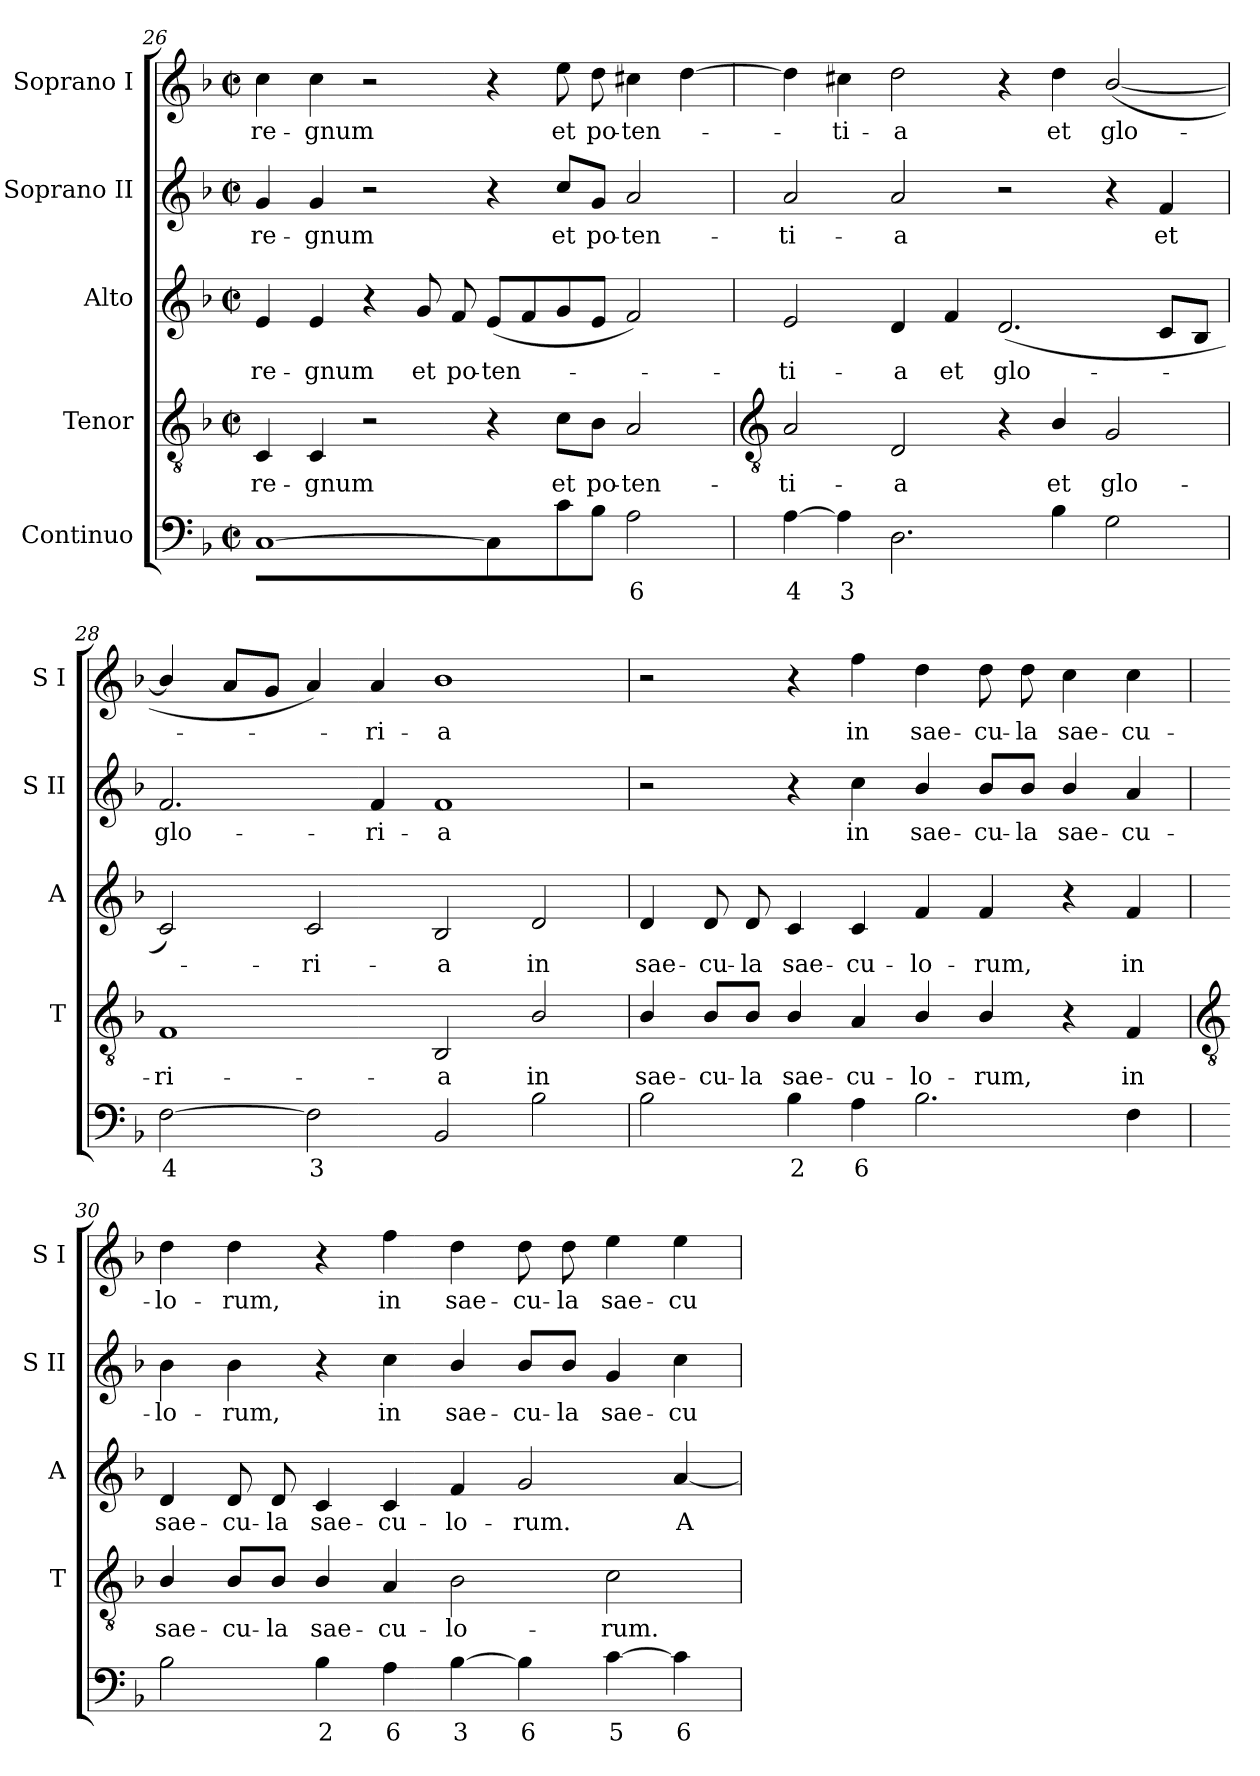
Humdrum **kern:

**kern	**text	**kern	**text	**kern	**text	**kern	**text	**kern	**text
*part5	*part5	*part4	*part4	*part3	*part3	*part2	*part2	*part1	*part1
*staff5	*staff5	*staff4	*staff4	*staff3	*staff3	*staff2	*staff2	*staff1	*staff1
*I"Continuo	*	*I"Tenor	*	*I"Alto	*	*I"Soprano II	*	*I"Soprano I	*
*	*	*I'T	*	*I'A	*	*I'S II	*	*I'S I	*
*clefF4	*	*clefGv2	*	*clefG2	*	*clefG2	*	*clefG2	*
*k[b-]	*	*k[b-]	*	*k[b-]	*	*k[b-]	*	*k[b-]	*
*F:	*	*F:	*	*F:	*	*F:	*	*F:	*
*M4/2	*	*M4/2	*	*M4/2	*	*M4/2	*	*M4/2	*
*met(c|)	*	*met(c|)	*	*met(c|)	*	*met(c|)	*	*met(c|)	*
=26	=26	=26	=26	=26	=26	=26	=26	=26	=26
!	!	!	!LO:LY:b	!	!LO:LY:b	!	!LO:LY:b	!	!LO:LY:b
[1C	.	4C	re-	4e	re-	4g	re-	4cc	re-
!	!	!	!LO:LY:b	!	!LO:LY:b	!	!LO:LY:b	!	!LO:LY:b
.	.	4C	-gnum	4e	-gnum	4g	-gnum	4cc	-gnum
.	.	2r	.	4r	.	2r	.	2r	.
!	!	!	!	!	!LO:LY:b	!	!	!	!
.	.	.	.	8g	et	.	.	.	.
!	!	!	!	!	!LO:LY:b	!	!	!	!
.	.	.	.	8f	po-	.	.	.	.
!	!	!	!	!	!LO:LY:b	!	!	!	!
4C]	.	4r	.	(<8eL	-ten-	4r	.	4r	.
.	.	.	.	8f	.	.	.	.	.
!	!	!	!LO:LY:b	!	!	!	!LO:LY:b	!	!LO:LY:b
8c	.	8c\L	et	8g	.	8cc/L	et	8ee	et
!	!	!	!LO:LY:b	!	!	!	!LO:LY:b	!	!LO:LY:b
8B-J	.	8B-\J	po-	8eJ	.	8g/J	po-	8dd	po-
!	!LO:LY:b	!	!LO:LY:b	!	!	!	!LO:LY:b	!	!LO:LY:b
2A	6	2A	-ten-	2f)	.	2a	-ten-	4cc#X	-ten-
.	.	.	.	.	.	.	.	[4dd	.
!!LO:LB:g=z
=27	=27	=27	=27	=27	=27	=27	=27	=27	=27
*	*	*clefGv2	*	*	*	*	*	*	*
!	!LO:LY:b	!	!LO:LY:b	!	!LO:LY:b	!	!LO:LY:b	!	!
[4A	4	2A	-ti-	2e	ti-	2a	-ti-	4dd]	.
!	!LO:LY:b	!	!	!	!	!	!	!	!LO:LY:b
4A]	3	.	.	.	.	.	.	4cc#X	ti-
!	!	!	!LO:LY:b	!	!LO:LY:b	!	!LO:LY:b	!	!LO:LY:b
2.D	.	2D	-a	4d	-a	2a	-a	2dd	-a
!	!	!	!	!	!LO:LY:b	!	!	!	!
.	.	.	.	4f	et	.	.	.	.
!	!	!	!	!	!LO:LY:b	!	!	!	!
.	.	4r	.	(<2.d	glo-	2r	.	4r	.
!	!	!	!LO:LY:b	!	!	!	!	!	!LO:LY:b
4B-	.	4B-/	et	.	.	.	.	4dd	et
!	!	!	!LO:LY:b	!	!	!	!	!	!LO:LY:b
2G	.	2G	glo-	.	.	4r	.	(<[2b-/	glo-
!	!	!	!	!	!	!	!LO:LY:b	!	!
.	.	.	.	8cL	.	4f	et	.	.
.	.	.	.	8B-J	.	.	.	.	.
=28	=28	=28	=28	=28	=28	=28	=28	=28	=28
!	!LO:LY:b	!	!LO:LY:b	!	!	!	!LO:LY:b	!	!
[2F	4	1F	-ri-	2c)	.	2.f	glo-	4b-/]	.
.	.	.	.	.	.	.	.	8aL	.
.	.	.	.	.	.	.	.	8gJ	.
!	!LO:LY:b	!	!	!	!LO:LY:b	!	!	!	!
2F]	3	.	.	2c	ri-	.	.	4a)	.
!	!	!	!	!	!	!	!LO:LY:b	!	!LO:LY:b
.	.	.	.	.	.	4f	-ri-	4a	ri-
!	!	!	!LO:LY:b	!	!LO:LY:b	!	!LO:LY:b	!	!LO:LY:b
2BB-	.	2BB-	-a	2B-	-a	1f	-a	1b-	-a
!	!	!	!LO:LY:b	!	!LO:LY:b	!	!	!	!
2B-	.	2B-/	in	2d	in	.	.	.	.
=29	=29	=29	=29	=29	=29	=29	=29	=29	=29
!	!	!	!LO:LY:b	!	!LO:LY:b	!	!	!	!
2B-	.	4B-/	sae-	4d	sae-	2r	.	2r	.
!	!	!	!LO:LY:b	!	!LO:LY:b	!	!	!	!
.	.	8B-/L	-cu-	8d	-cu-	.	.	.	.
!	!	!	!LO:LY:b	!	!LO:LY:b	!	!	!	!
.	.	8B-/J	-la	8d	-la	.	.	.	.
!	!LO:LY:b	!	!LO:LY:b	!	!LO:LY:b	!	!	!	!
4B-	2	4B-/	sae-	4c	sae-	4r	.	4r	.
!	!LO:LY:b	!	!LO:LY:b	!	!LO:LY:b	!	!LO:LY:b	!	!LO:LY:b
4A	6	4A	-cu-	4c	-cu-	4cc	in	4ff	in
!	!	!	!LO:LY:b	!	!LO:LY:b	!	!LO:LY:b	!	!LO:LY:b
2.B-	.	4B-/	-lo-	4f	-lo-	4b-/	sae-	4dd	sae-
!	!	!	!LO:LY:b	!	!LO:LY:b	!	!LO:LY:b	!	!LO:LY:b
.	.	4B-/	-rum,	4f	-rum,	8b-/L	-cu-	8dd	-cu-
!	!	!	!	!	!	!	!LO:LY:b	!	!LO:LY:b
.	.	.	.	.	.	8b-/J	-la	8dd	-la
!	!	!	!	!	!	!	!LO:LY:b	!	!LO:LY:b
.	.	4r	.	4r	.	4b-/	sae-	4cc	sae-
!	!	!	!LO:LY:b	!	!LO:LY:b	!	!LO:LY:b	!	!LO:LY:b
4F	.	4F	in	4f	in	4a	-cu-	4cc	-cu-
!!LO:LB:g=z
=30	=30	=30	=30	=30	=30	=30	=30	=30	=30
*	*	*clefGv2	*	*	*	*	*	*	*
!	!	!	!LO:LY:b	!	!LO:LY:b	!	!LO:LY:b	!	!LO:LY:b
2B-	.	4B-/	sae-	4d	sae-	4b-	-lo-	4dd	-lo-
!	!	!	!LO:LY:b	!	!LO:LY:b	!	!LO:LY:b	!	!LO:LY:b
.	.	8B-/L	-cu-	8d	-cu-	4b-	-rum,	4dd	-rum,
!	!	!	!LO:LY:b	!	!LO:LY:b	!	!	!	!
.	.	8B-/J	-la	8d	-la	.	.	.	.
!	!LO:LY:b	!	!LO:LY:b	!	!LO:LY:b	!	!	!	!
4B-	2	4B-/	sae-	4c	sae-	4r	.	4r	.
!	!LO:LY:b	!	!LO:LY:b	!	!LO:LY:b	!	!LO:LY:b	!	!LO:LY:b
4A	6	4A	-cu-	4c	-cu-	4cc	in	4ff	in
!	!LO:LY:b	!	!LO:LY:b	!	!LO:LY:b	!	!LO:LY:b	!	!LO:LY:b
[4B-	3	2B-	-lo-	4f	-lo-	4b-/	sae-	4dd	sae-
!	!LO:LY:b	!	!	!	!LO:LY:b	!	!LO:LY:b	!	!LO:LY:b
4B-]	6	.	.	2g	-rum.	8b-/L	-cu-	8dd	-cu-
!	!	!	!	!	!	!	!LO:LY:b	!	!LO:LY:b
.	.	.	.	.	.	8b-/J	-la	8dd	-la
!	!LO:LY:b	!	!LO:LY:b	!	!	!	!LO:LY:b	!	!LO:LY:b
[4c	5	2c	-rum.	.	.	4g	sae-	4ee	sae-
!	!LO:LY:b	!	!	!	!LO:LY:b	!	!LO:LY:b	!	!LO:LY:b
4c]	6	.	.	[4a	A-	4cc	-cu-	4ee	-cu-
=	=	=	=	=	=	=	=	=	=
*-	*-	*-	*-	*-	*-	*-	*-	*-	*-
